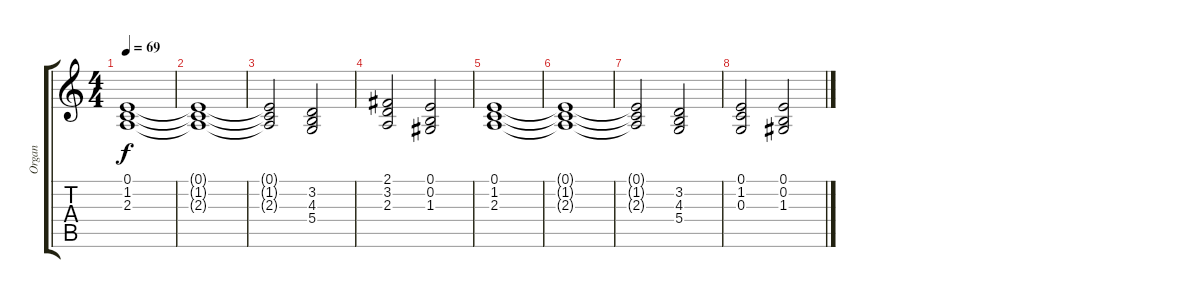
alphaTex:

\track ("Organ" "Organ") {instrument drawbarorgan}
\staff {score tabs}
\tuning (E4 B3 G3 D3 A2 E2) {hide}
\ts (4 4)
\tempo 69
\clef g2
\ks c
(0.1 1.2 2.3).1{dy f} |
(0.1{t} 1.2{t} 2.3{t}).1 |
(0.1{t} 1.2{t} 2.3{t}).2 (3.2 4.3 5.4).2 |
(2.1 3.2 2.3).2 (0.1 0.2 1.3).2 |
(0.1 1.2 2.3).1 |
(0.1{t} 1.2{t} 2.3{t}).1 |
(0.1{t} 1.2{t} 2.3{t}).2 (3.2 4.3 5.4).2 |
(0.1 1.2 0.3).2 (0.1 0.2 1.3).2
